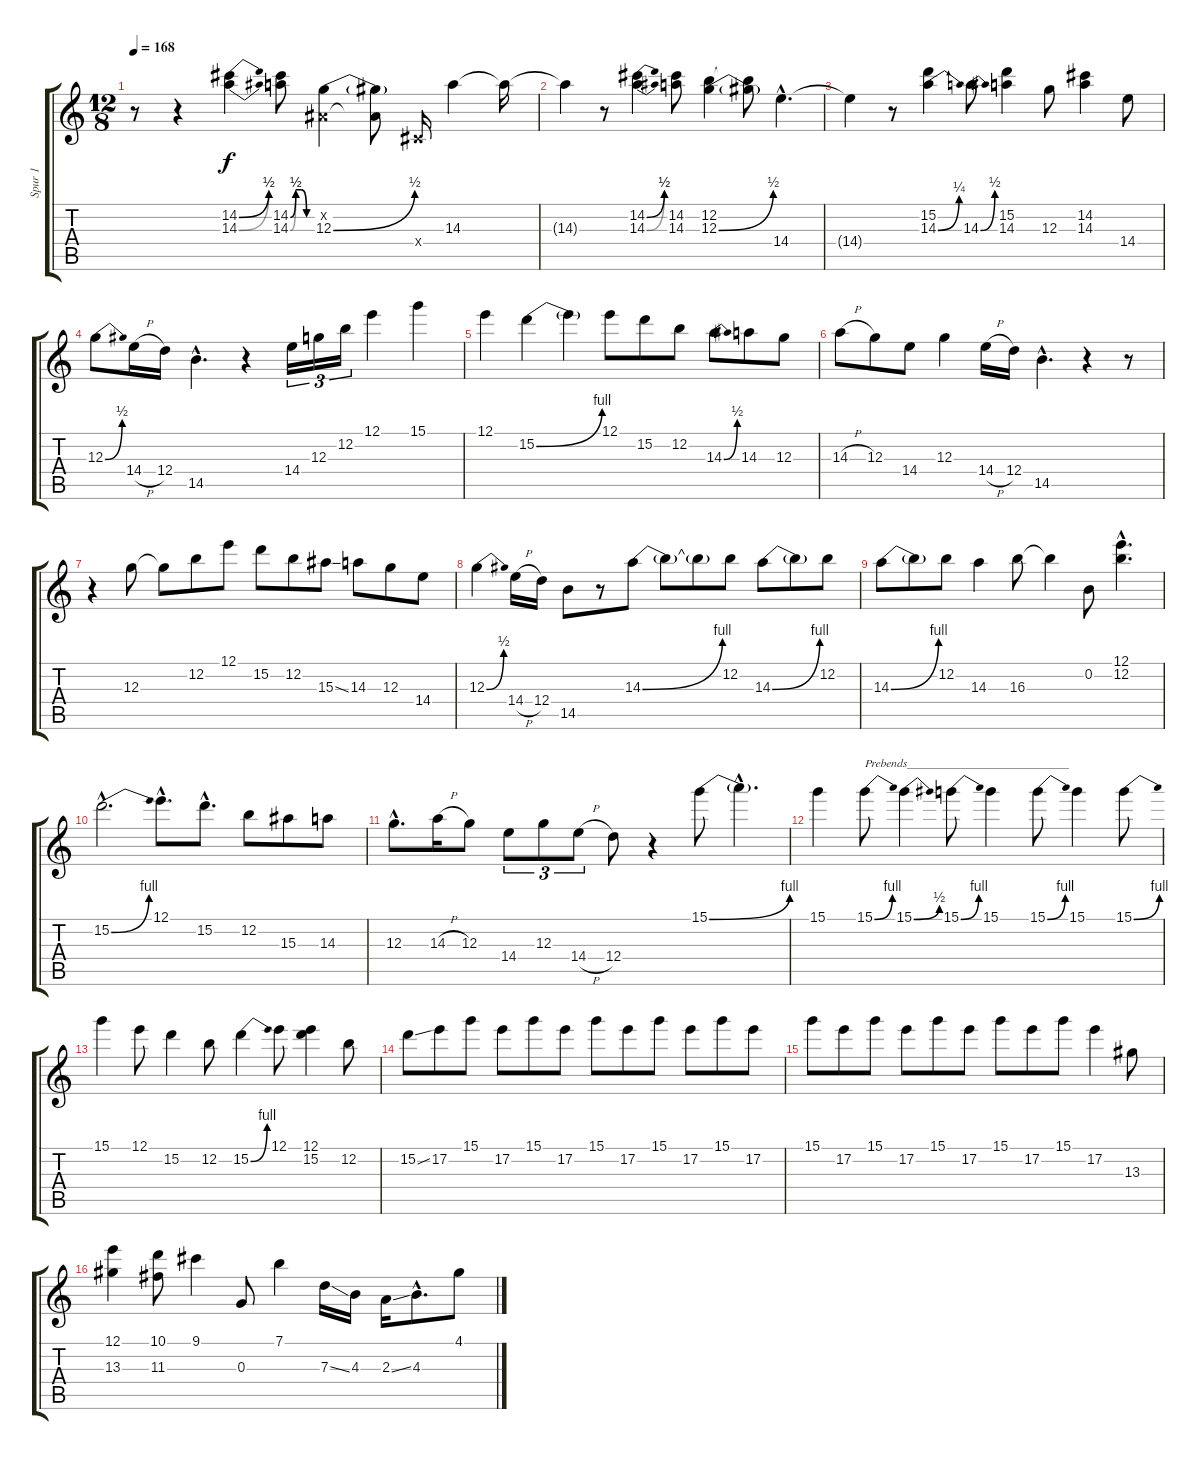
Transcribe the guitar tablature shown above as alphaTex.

\track ("Spur 1" "Spur 1") {instrument overdrivenguitar}
\staff {score tabs}
\tuning (E4 B3 G3 D3 A2 E2) {hide}
\ts (12 8)
\tempo 168
\clef g2
\ks c
r.8{dy f} r.4 (14.2{be (bend 0 0 60 2)} 14.3{be (bend 0 0 60 2)}).4 (14.2{be (custom 0 0 15 2 30 2 45 0 60 0)} 14.3{be (custom 0 0 15 2 30 2 45 0 60 0)}).8 (-1.2{x} 12.3{be (bend 0 0 60 2)}).4 (-1.2{t} 12.3{t}).8 -1.4{x}.16 14.3.4 14.3{t}.16 |
14.3{t}.4 r.8 (14.2{be (bend 0 0 60 2)} 14.3{be (bend 0 0 60 2)}).4 (14.2 14.3).8 (12.2 12.3{be (bend 0 0 60 2)}).4 (12.2{t} 12.3{t}).8 14.4{hac}.4{d} |
14.4{t}.4 r.8 (15.2 14.3{be (bend 0 0 60 1)}).4 14.3{be (bend 0 0 60 2)}.8 (15.2 14.3).4 12.3.8 (14.2 14.3).4 14.4.8 |
12.3{be (bend 0 0 60 2)}.8 14.4{h}.16 12.4.16 14.5{hac}.4{d} r.4 14.4.16{tu (3 2)} 12.3.16{tu (3 2)} 12.2.16{tu (3 2)} 12.1.4 15.1.4 |
12.1.4 15.2{be (bend 0 0 60 4)}.4 15.2{t}.4 12.1.8 15.2.8 12.2.8 14.3{be (bend 0 0 60 2)}.8 14.3.8 12.3.8 |
14.3{h}.8 12.3.8 14.4.8 12.3.4 14.4{h}.16 12.4.16 14.5{hac}.4{d} r.4 r.8 |
r.4 12.3.8 12.3{t}.8 12.2.8 12.1.8 15.2.8 12.2.8 15.3{ss}.8 14.3.8 12.3.8 14.4.8 |
12.3{be (bend 0 0 60 2)}.4 14.4{h}.16 12.4.16 14.5.8 r.8 14.3{be (bend 0 0 60 4)}.8 14.3{t}.8 14.3{t}.8 12.2.8 14.3{be (bend 0 0 60 4)}.8 14.3{t}.8 12.2.8 |
14.3{be (bend 0 0 60 4)}.8 14.3{t}.8 12.2.8 14.3.4 16.3.8 16.3{t}.4 0.2.8 (12.1{hac} 12.2{hac}).4{d} |
15.2{be (bend 0 0 60 4) hac}.2{d} 12.1{hac}.8{d} 15.2{hac}.8{d} 12.2.8 15.3.8 14.3.8 |
12.3{hac}.8{d} 14.3{h}.16 12.3.8 14.4.8{tu (3 2)} 12.3.8{tu (3 2)} 14.4{h}.8{tu (3 2)} 12.4.8 r.4 15.1{be (bend 0 0 60 4)}.8 15.1{hac t}.4{d} |
15.1.4 15.1{be (bend 0 0 60 4)}.8{txt "Prebends___________________________"} 15.1{be (bend 0 0 60 2)}.4 15.1{be (bend 0 0 60 4)}.8 15.1.4 15.1{be (bend 0 0 60 4)}.8 15.1.4 15.1{be (bend 0 0 60 4)}.8 |
15.1.4 12.1.8 15.2.4 12.2.8 15.2{be (bend 0 0 60 4)}.4 12.1.8 (12.1 15.2).4 12.2.8 |
15.2{ss}.8 17.2.8 15.1.8 17.2.8 15.1.8 17.2.8 15.1.8 17.2.8 15.1.8 17.2.8 15.1.8 17.2.8 |
15.1.8 17.2.8 15.1.8 17.2.8 15.1.8 17.2.8 15.1.8 17.2.8 15.1.8 17.2.4 13.3.8 |
(12.1 13.3).4 (10.1 11.3).8 9.1.4 0.3.8 7.1.4 7.3{ss}.16 4.3.16 2.3{ss}.16 4.3{hac}.8{d} 4.1.8
